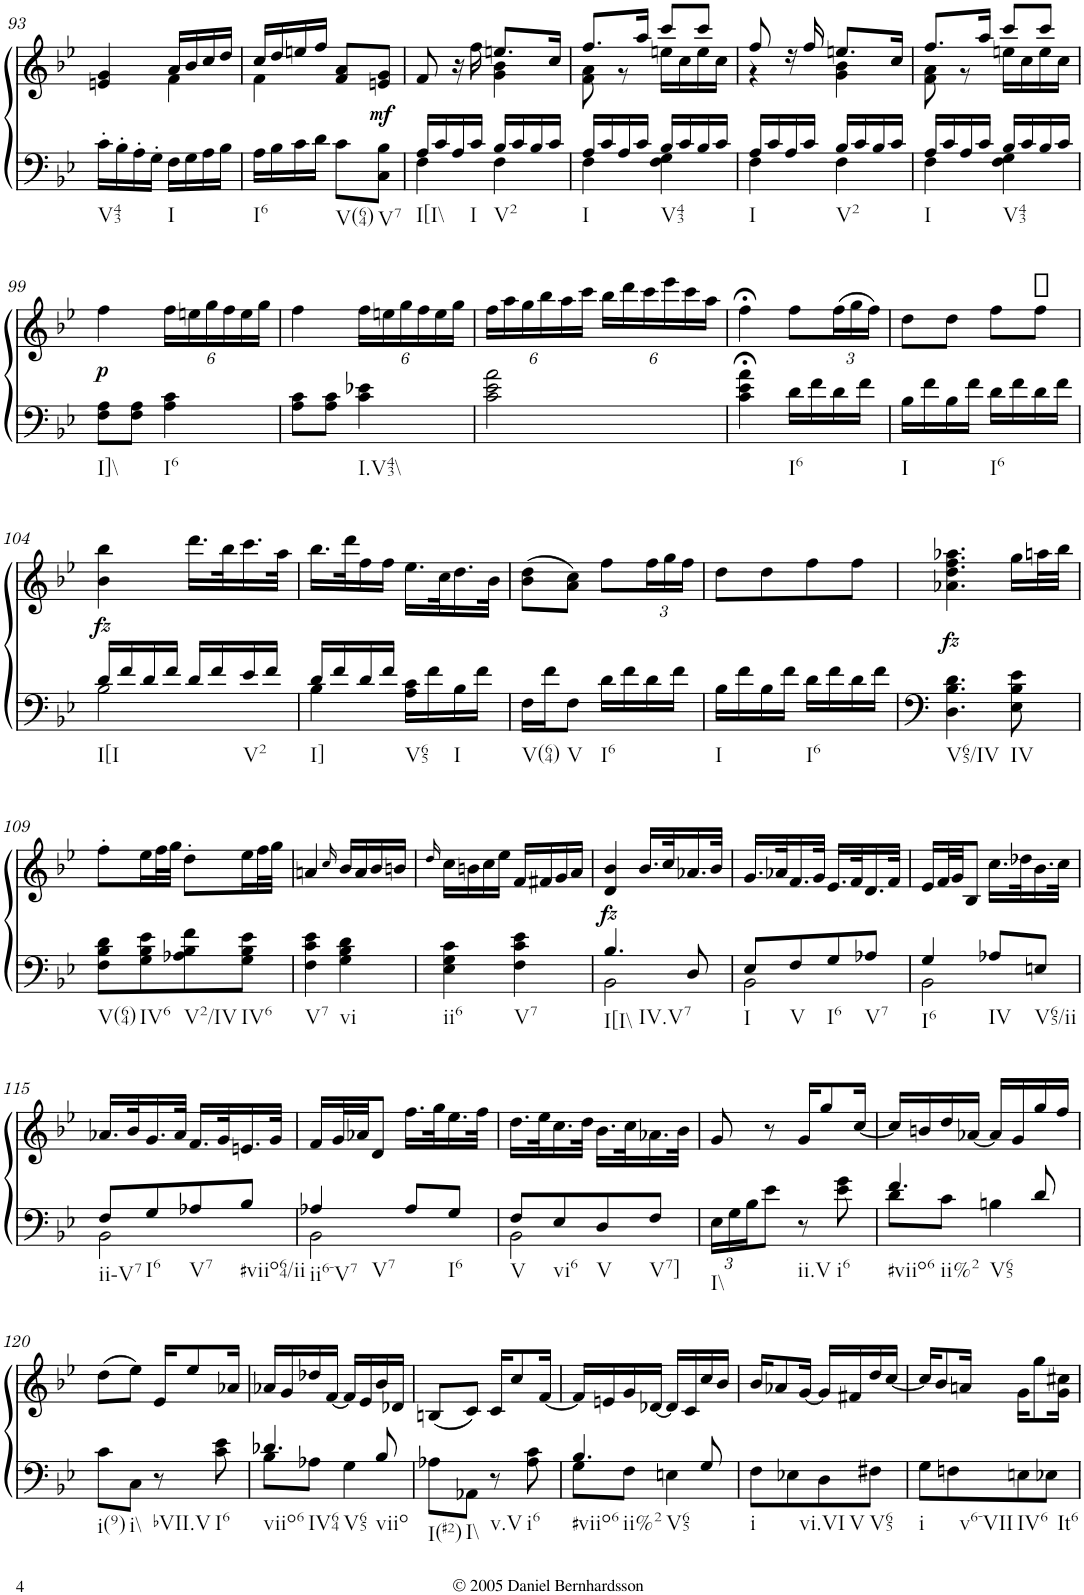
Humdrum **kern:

**kern	**kern	**dynam
*part1	*part1	*part1
*staff2	*staff1	*staff1/2
*I"Piano	*	*
*I'Pno.	*	*
!!LO:PB:g=z
*clefF4	*clefG2	*
*k[b-e-]	*k[b-e-]	*
*B-:	*B-:	*
*M2/4	*M2/4	*
=93	=93	=93
*	*^	*
!LO:TX:b:t=V43	!	!	!
16c'\LL	4en/ 4g/	4ryy	.
16B-'\	.	.	.
16A'\	.	.	.
16G'\JJ	.	.	.
!LO:TX:b:t=I	!	!	!
16F\LL	16a/LL	4f\	.
16G\	16b-/	.	.
16A\	16cc/	.	.
16B-\JJ	16dd/JJ	.	.
=94	=94	=94	=94
!LO:TX:b:t=I6	!	!	!
16A\LL	16cc/LL	4f\	.
16B-\	16dd/	.	.
16c\	16een/	.	.
16d\JJ	16ff/JJ	.	.
!LO:TX:b:t=V(64)	!	!	!
8c\L	8f/ 8a/L	4ryy	.
!LO:TX:b:t=V7	!	!	!
!	!	!	!LO:DY:b
8C\ 8B-\J	8en/ 8g/J	.	mf
=95	=95	=95	=95
*^	*	*	*
!LO:TX:b:t=I[I\\	!	!	!	!
16A/LL	4F\	8f/	4ryy	.
16c/	.	.	.	.
16A/	.	16r	.	.
!LO:TX:b:t=I	!	!	!	!
16c/JJ	.	16ff\	.	.
!LO:TX:b:t=V2	!	!	!	!
16B-/LL	4F\	8.een/L	4g\ 4b-\	.
16c/	.	.	.	.
16B-/	.	.	.	.
16c/JJ	.	16cc/Jk	.	.
=96	=96	=96	=96	=96
!LO:TX:b:t=I	!	!	!	!
16A/LL	4F\	8.ff/L	8f\ 8a\	.
16c/	.	.	.	.
16A/	.	.	8r	.
16c/JJ	.	16aa/Jk	.	.
!LO:TX:b:t=V43	!	!	!	!
16B-/LL	4F\ 4G\	8ccc/L	16een\LL	.
16c/	.	.	16cc\	.
16B-/	.	8ccc/J	16ee\	.
16c/JJ	.	.	16cc\JJ	.
=97	=97	=97	=97	=97
!LO:TX:b:t=I	!	!	!	!
16A/LL	4F\	8ff/	4r	.
16c/	.	.	.	.
16A/	.	16r	.	.
16c/JJ	.	16ff/	.	.
!LO:TX:b:t=V2	!	!	!	!
16B-/LL	4F\	8.een/L	4g\ 4b-\	.
16c/	.	.	.	.
16B-/	.	.	.	.
16c/JJ	.	16cc/Jk	.	.
=98	=98	=98	=98	=98
!LO:TX:b:t=I	!	!	!	!
16A/LL	4F\	8.ff/L	8f\ 8a\	.
16c/	.	.	.	.
16A/	.	.	8r	.
16c/JJ	.	16aa/Jk	.	.
!LO:TX:b:t=V43	!	!	!	!
16B-/LL	4F\ 4G\	8ccc/L	16een\LL	.
16c/	.	.	16cc\	.
16B-/	.	8ccc/J	16ee\	.
16c/JJ	.	.	16cc\JJ	.
*v	*v	*	*	*
!!LO:LB:g=z
=99	=99	=99	=99
!LO:TX:b:t=I]\\	!	!	!
!	!	!	!LO:DY:b
*	*v	*v	*
8F\ 8A\L	4ff\	p
8F\ 8A\J	.	.
*	*Xbrackettup	*
!LO:TX:b:t=I6	!	!
4A\ 4c\	24ff\LL	.
.	24een\	.
.	24gg\	.
.	24ff\	.
.	24ee\	.
.	24gg\JJ	.
=100	=100	=100
8A\ 8c\L	4ff\	.
8A\ 8c\J	.	.
!LO:TX:b:t=I.V43\\	!	!
4c\ 4e-X\	24ff\LL	.
.	24een\	.
.	24gg\	.
.	24ff\	.
.	24ee\	.
.	24gg\JJ	.
=101	=101	=101
2c\ 2e-\ 2a\	24ff\LL	.
.	24aa\	.
.	24gg\	.
.	24bb-\	.
.	24aa\	.
.	24ccc\JJ	.
.	24bb-\LL	.
.	24ddd\	.
.	24ccc\	.
.	24eee-\	.
.	24ccc\	.
.	24aa\JJ	.
=102	=102	=102
4c\;< 4e-\;< 4a\;<	4ff;<\	.
!LO:TX:b:t=I6	!	!
16d\LL	8ff\L	.
16f\	.	.
16d\	(24ff\L	.
.	24gg\	.
16f\JJ	.	.
.	24ff\JJ)	.
=103	=103	=103
!LO:TX:b:t=I	!	!
16B-\LL	8dd\L	.
16f\	.	.
16B-\	8dd\J	.
16f\JJ	.	.
!LO:TX:b:t=I6	!	!
16d\LL	8ff\L	.
16f\	.	.
16d\	8ff\J	.
16f\JJ	.	.
!!LO:LB:g=z
=104	=104	=104
*^	*	*
!LO:TX:b:t=I[I	!	!	!
!	!	!	!LO:DY:b
16d/LL	2B-\	4b-\ 4bb-\	fz
16f/	.	.	.
16d/	.	.	.
16f/JJ	.	.	.
16d/LL	.	16.ddd\LL	.
16f/	.	.	.
.	.	32bb-\K	.
!LO:TX:b:t=V2	!	!	!
16e-/	.	16.ccc\	.
16f/JJ	.	.	.
.	.	32aa\JJk	.
=105	=105	=105	=105
!LO:TX:b:t=I]	!	!	!
16d/LL	4B-\	16.bb-\LL	.
16f/	.	.	.
.	.	32ddd\K	.
16d/	.	16ff\	.
16f/JJ	.	16ff\JJ	.
!LO:TX:b:t=V65	!	!	!
16A\ 16c\LL	8ryy	16.ee-\LL	.
16f\	.	.	.
.	.	32cc\K	.
!LO:TX:b:t=I	!	!	!
16B-\	8ryy	16.dd\	.
16f\JJ	.	.	.
.	.	32b-\JJk	.
*v	*v	*	*
=106	=106	=106
!LO:TX:b:t=V(64)	!	!
16F\LL	(8b-\ 8dd\L	.
16f\J	.	.
!LO:TX:b:t=V	!	!
8F\J	8a\ 8cc\J)	.
!LO:TX:b:t=I6	!	!
16d\LL	8ff\L	.
16f\	.	.
16d\	24ff\L	.
.	24gg\	.
16f\JJ	.	.
.	24ff\JJ	.
=107	=107	=107
!LO:TX:b:t=I	!	!
16B-\LL	8dd\L	.
16f\	.	.
16B-\	8dd\	.
16f\JJ	.	.
!LO:TX:b:t=I6	!	!
16d\LL	8ff\	.
16f\	.	.
16d\	8ff\J	.
16f\JJ	.	.
=108	=108	=108
!LO:TX:b:t=V65/IV	!	!
!	!	!LO:DY:b
4.D\ 4.B-\ 4.d\	4.a-X\ 4.dd\ 4.ff\ 4.aa-X\	fz
!LO:TX:b:t=IV	!	!
8E-\ 8B-\ 8e-\	16gg\LL	.
.	32aan\L	.
.	32bb-\JJJ	.
!!LO:LB:g=z
=109	=109	=109
!LO:TX:b:t=V(64)	!	!
8F\ 8B-\ 8d\L	8ff'\L	.
!LO:TX:b:t=IV6	!	!
8G\ 8B-\ 8e-\	16ee-\L	.
.	32ff\L	.
.	32gg\JJJ	.
!LO:TX:b:t=V2/IV	!	!
8A-X\ 8B-\ 8f\	8dd'\L	.
!LO:TX:b:t=IV6	!	!
8G\ 8B-\ 8e-\J	16ee-\L	.
.	32ff\L	.
.	32gg\JJJ	.
=110	=110	=110
!LO:TX:b:t=V7	!	!
4F\ 4c\ 4e-\	4an/	.
.	16qcc/	.
!LO:TX:b:t=vi	!	!
4G\ 4B-\ 4d\	16b-/LL	.
.	16a/	.
.	16b-/	.
.	16bn/JJ	.
=111	=111	=111
.	16qdd/	.
!LO:TX:b:t=ii6	!	!
4E-\ 4G\ 4c\	16cc\LL	.
.	16bn\	.
.	16cc\	.
.	16ee-\JJ	.
!LO:TX:b:t=V7	!	!
4F\ 4c\ 4e-\	16f/LL	.
.	16f#X/	.
.	16g/	.
.	16a/JJ	.
=112	=112	=112
*^	*	*
!LO:TX:b:t=I[I\\	!	!	!
!LO:TX:b:t=IV.V7	!	!	!
!	!	!	!LO:DY:b
4.B-/	2BB-\	4d/ 4b-/	fz
.	.	16.b-/LL	.
.	.	32cc/K	.
8D/	.	16.a-X/	.
.	.	32b-/JJk	.
=113	=113	=113	=113
!LO:TX:b:t=I	!	!	!
8E-/L	2BB-\	16.g/LL	.
.	.	32a-X/K	.
!LO:TX:b:t=V	!	!	!
8F/	.	16.f/	.
.	.	32g/JJk	.
!LO:TX:b:t=I6	!	!	!
8G/	.	16.e-/LL	.
.	.	32f/K	.
!LO:TX:b:t=V7	!	!	!
8A-X/J	.	16.d/	.
.	.	32f/JJk	.
=114	=114	=114	=114
!LO:TX:b:t=I6	!	!	!
4G/	2BB-\	16e-/LL	.
.	.	32f/L	.
.	.	32g/JJ	.
.	.	8B-/J	.
!LO:TX:b:t=IV	!	!	!
8A-X/L	.	16.cc\LL	.
.	.	32dd-X\K	.
!LO:TX:b:t=V65/ii	!	!	!
8En/J	.	16.b-\	.
.	.	32cc\JJk	.
!!LO:LB:g=z
=115	=115	=115	=115
!LO:TX:b:t=ii-V7	!	!	!
8F/L	2BB-\	16.a-X/LL	.
.	.	32b-/K	.
!LO:TX:b:t=I6	!	!	!
8G/	.	16.g/	.
.	.	32a-/JJk	.
!LO:TX:b:t=V7	!	!	!
8A-X/	.	16.f/LL	.
.	.	32g/K	.
!LO:TX:b:t=#viio64/ii	!	!	!
8B-/J	.	16.en/	.
.	.	32g/JJk	.
=116	=116	=116	=116
!LO:TX:b:t=ii6-V7	!	!	!
!LO:TX:b:t=V7	!	!	!
4A-X/	2BB-\	16f/LL	.
.	.	32g/L	.
.	.	32a-X/JJ	.
.	.	8d/J	.
8A-/L	.	16.ff\LL	.
.	.	32gg\K	.
!LO:TX:b:t=I6	!	!	!
8G/J	.	16.ee-\	.
.	.	32ff\JJk	.
=117	=117	=117	=117
!LO:TX:b:t=V	!	!	!
8F/L	2BB-\	16.dd\LL	.
.	.	32ee-\K	.
!LO:TX:b:t=vi6	!	!	!
8E-/	.	16.cc\	.
.	.	32dd\JJk	.
!LO:TX:b:t=V	!	!	!
8D/	.	16.b-\LL	.
.	.	32cc\K	.
!LO:TX:b:t=V7]	!	!	!
8F/J	.	16.a-X\	.
.	.	32b-\JJk	.
*v	*v	*	*
=118	=118	=118
*Xbrackettup	*	*
!LO:TX:b:t=I\\	!	!
24E-\LL	8g/	.
24G\	.	.
24B-\J	.	.
8e-\J	8r	.
!LO:TX:b:t=ii.V	!	!
8r	16g/KL	.
.	8gg/	.
!LO:TX:b:t=i6	!	!
8e-\ 8g\	.	.
.	[<16cc/Jk	.
=119	=119	=119
*^	*	*
!LO:TX:b:t=#viio6	!	!	!
!LO:TX:b:t=ii%2	!	!	!
!LO:TX:b:t=V65	!	!	!
4.f/	8d\L	16cc/LL]	.
.	.	16bn/	.
.	8c\J	16dd/	.
.	.	[<16a-X/JJ	.
.	4Bn\	16a-/LL]	.
.	.	16g/	.
8d/	.	16gg/	.
.	.	16ff/JJ	.
*v	*v	*	*
!!LO:LB:g=z
=120	=120	=120
!LO:TX:b:t=i(9)	!	!
8c\L	(8dd\L	.
!LO:TX:b:t=i\\	!	!
8C\J	8ee-\J)	.
!LO:TX:b:t=bVII.V	!	!
8r	16e-/KL	.
.	8ee-/	.
!LO:TX:b:t=I6	!	!
8c\ 8e-\	.	.
.	16a-X/Jk	.
=121	=121	=121
*^	*	*
!LO:TX:b:t=viio6	!	!	!
!LO:TX:b:t=IV64	!	!	!
!LO:TX:b:t=V65	!	!	!
4.d-X/	8B-\L	16a-X/LL	.
.	.	16g/	.
.	8A-X\J	16dd-X/	.
.	.	[<16f/JJ	.
.	4G\	16f/LL]	.
.	.	16e-/	.
!LO:TX:b:t=viio	!	!	!
8B-/	.	16b-/	.
.	.	16d-X/JJ	.
*v	*v	*	*
=122	=122	=122
!LO:TX:b:t=I(#2)	!	!
8A-X\L	(8Bn/L	.
!LO:TX:b:t=I\\	!	!
8AA-X\J	8c/J)	.
!LO:TX:b:t=v.V	!	!
8r	16c/KL	.
.	8cc/	.
!LO:TX:b:t=i6	!	!
8A-\ 8c\	.	.
.	[<16f/Jk	.
=123	=123	=123
*^	*	*
!LO:TX:b:t=#viio6	!	!	!
!LO:TX:b:t=ii%2	!	!	!
!LO:TX:b:t=V65	!	!	!
4.B-/	8G\L	16f/LL]	.
.	.	16en/	.
.	8F\J	16g/	.
.	.	[<16d-X/JJ	.
.	4En\	16d-/LL]	.
.	.	16c/	.
8G/	.	16cc/	.
.	.	16b-/JJ	.
*v	*v	*	*
=124	=124	=124
!LO:TX:b:t=i	!	!
8F\L	16b-/KL	.
.	8a-X/	.
!LO:TX:b:t=vi.VI	!	!
8E-X\	.	.
.	[<16g/Jk	.
!LO:TX:b:t=V	!	!
8D\	16g/LL]	.
.	16f#X/	.
!LO:TX:b:t=V65	!	!
8F#X\J	16dd/	.
.	[<16cc/JJ	.
=125	=125	=125
!LO:TX:b:t=i	!	!
8G\L	16cc/KL]	.
.	8b-/	.
!LO:TX:b:t=v6-VII	!	!
8Fn\	.	.
.	16an/Jk	.
!LO:TX:b:t=IV6	!	!
8En\	16g\KL	.
.	8gg\	.
!LO:TX:b:t=It6	!	!
8E-X\J	.	.
.	16g\ 16cc#X\Jk	.
=	=	=
*-	*-	*-
